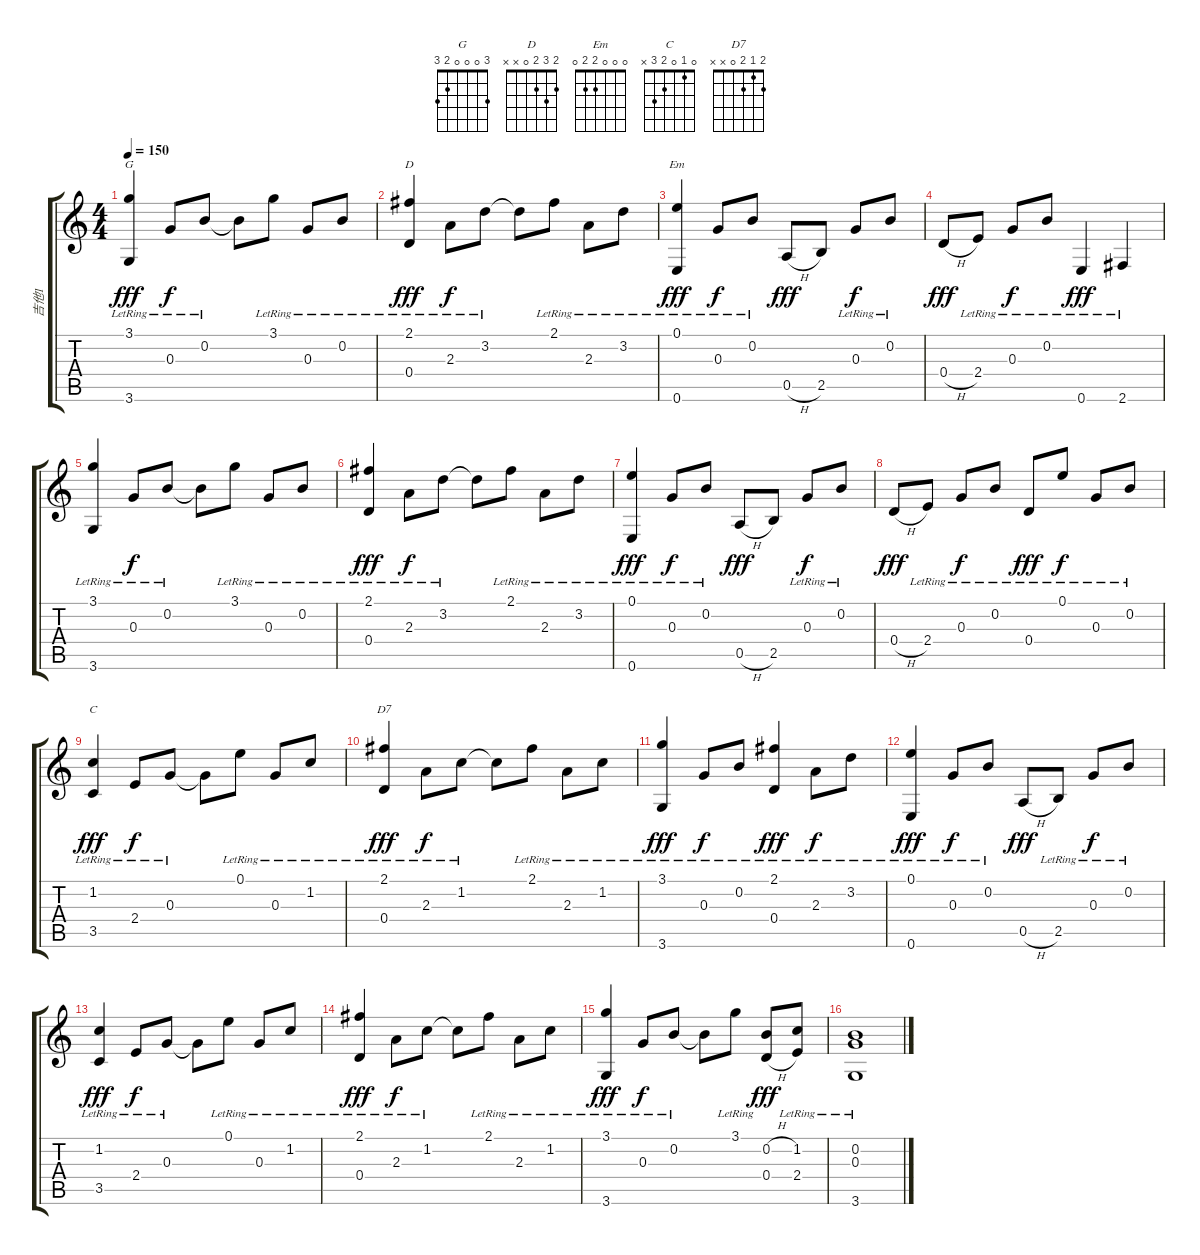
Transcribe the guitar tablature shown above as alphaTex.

\track ("吉他1" "吉他1") {instrument acousticguitarsteel}
\staff {score tabs}
\tuning (E4 B3 G3 D3 A2 E2) {hide}
\chord ("G" 3 0 0 0 2 3)
\chord ("D" 2 3 2 0 x x)
\chord ("Em" 0 0 0 2 2 0)
\chord ("C" 0 1 0 2 3 x)
\chord ("D7" 2 1 2 0 x x)
\ts (4 4)
\tempo 150
\clef g2
\ks c
(3.1{lr} 3.6{lr}).4{ch "G" dy fff instrument acousticguitarsteel} 0.3{lr}.8{dy f} 0.2{lr}.8 0.2{t}.8 3.1{lr}.8 0.3{lr}.8 0.2{lr}.8 |
(2.1{lr} 0.4{lr}).4{ch "D" dy fff} 2.3{lr}.8{dy f} 3.2{lr}.8 3.2{t}.8 2.1{lr}.8 2.3{lr}.8 3.2{lr}.8 |
(0.1{lr} 0.6{lr}).4{ch "Em" dy fff} 0.3{lr}.8{dy f} 0.2{lr}.8 0.5{h}.8{dy fff} 2.5.8 0.3{lr}.8{dy f} 0.2{lr}.8 |
0.4{h}.8{dy fff} 2.4{lr}.8 0.3{lr}.8{dy f} 0.2{lr}.8 0.6{lr}.4{dy fff} 2.6{lr}.4 |
(3.1{lr} 3.6{lr}).4 0.3{lr}.8{dy f} 0.2{lr}.8 0.2{t}.8 3.1{lr}.8 0.3{lr}.8 0.2{lr}.8 |
(2.1{lr} 0.4{lr}).4{dy fff} 2.3{lr}.8{dy f} 3.2{lr}.8 3.2{t}.8 2.1{lr}.8 2.3{lr}.8 3.2{lr}.8 |
(0.1{lr} 0.6{lr}).4{dy fff} 0.3{lr}.8{dy f} 0.2{lr}.8 0.5{h}.8{dy fff} 2.5.8 0.3{lr}.8{dy f} 0.2{lr}.8 |
0.4{h}.8{dy fff} 2.4{lr}.8 0.3{lr}.8{dy f} 0.2{lr}.8 0.4{lr}.8{dy fff} 0.1{lr}.8{dy f} 0.3{lr}.8 0.2{lr}.8 |
(1.2{lr} 3.5{lr}).4{ch "C" dy fff} 2.4{lr}.8{dy f} 0.3{lr}.8 0.3{t}.8 0.1{lr}.8 0.3{lr}.8 1.2{lr}.8 |
(2.1{lr} 0.4{lr}).4{ch "D7" dy fff} 2.3{lr}.8{dy f} 1.2{lr}.8 1.2{t}.8 2.1{lr}.8 2.3{lr}.8 1.2{lr}.8 |
(3.1{lr} 3.6{lr}).4{dy fff} 0.3{lr}.8{dy f} 0.2{lr}.8 (2.1{lr} 0.4{lr}).4{dy fff} 2.3{lr}.8{dy f} 3.2{lr}.8 |
(0.1{lr} 0.6{lr}).4{dy fff} 0.3{lr}.8{dy f} 0.2{lr}.8 0.5{h}.8{dy fff} 2.5{lr}.8 0.3{lr}.8{dy f} 0.2{lr}.8 |
(1.2{lr} 3.5{lr}).4{dy fff} 2.4{lr}.8{dy f} 0.3{lr}.8 0.3{t}.8 0.1{lr}.8 0.3{lr}.8 1.2{lr}.8 |
(2.1{lr} 0.4{lr}).4{dy fff} 2.3{lr}.8{dy f} 1.2{lr}.8 1.2{t}.8 2.1{lr}.8 2.3{lr}.8 1.2{lr}.8 |
(3.1{lr} 3.6{lr}).4{dy fff} 0.3{lr}.8{dy f} 0.2{lr}.8 0.2{t}.8 3.1{lr}.8 (0.2{h} 0.4{h}).8{dy fff} (1.2{lr} 2.4{lr}).8 |
(0.2{lr} 0.3{lr} 3.6{lr}).1
